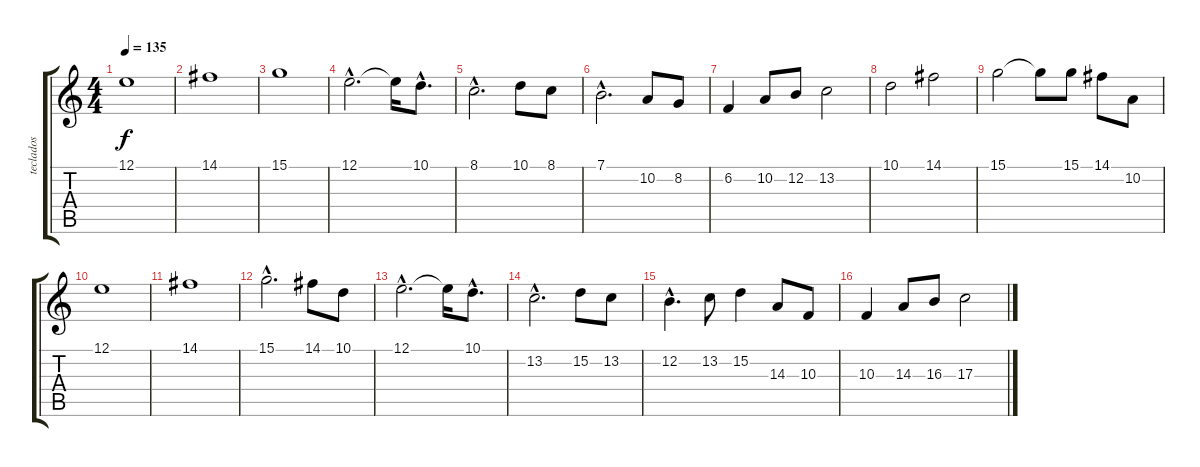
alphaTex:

\track ("teclados" "teclados") {instrument stringensemble1}
\staff {score tabs}
\tuning (E4 B3 G3 D3 A2 E2) {hide}
\ts (4 4)
\tempo 135
\clef g2
\ks c
12.1.1{dy f} |
14.1.1 |
15.1.1 |
12.1{hac}.2{d} 12.1{t}.16 10.1{hac}.8{d} |
8.1{hac}.2{d} 10.1.8 8.1.8 |
7.1{hac}.2{d} 10.2.8 8.2.8 |
6.2.4 10.2.8 12.2.8 13.2.2 |
10.1.2 14.1.2 |
15.1.2 15.1{t}.8 15.1.8 14.1.8 10.2.8 |
12.1.1 |
14.1.1 |
15.1{hac}.2{d} 14.1.8 10.1.8 |
12.1{hac}.2{d} 12.1{t}.16 10.1{hac}.8{d} |
13.2{hac}.2{d} 15.2.8 13.2.8 |
12.2{hac}.4{d} 13.2.8 15.2.4 14.3.8 10.3.8 |
10.3.4 14.3.8 16.3.8 17.3.2
